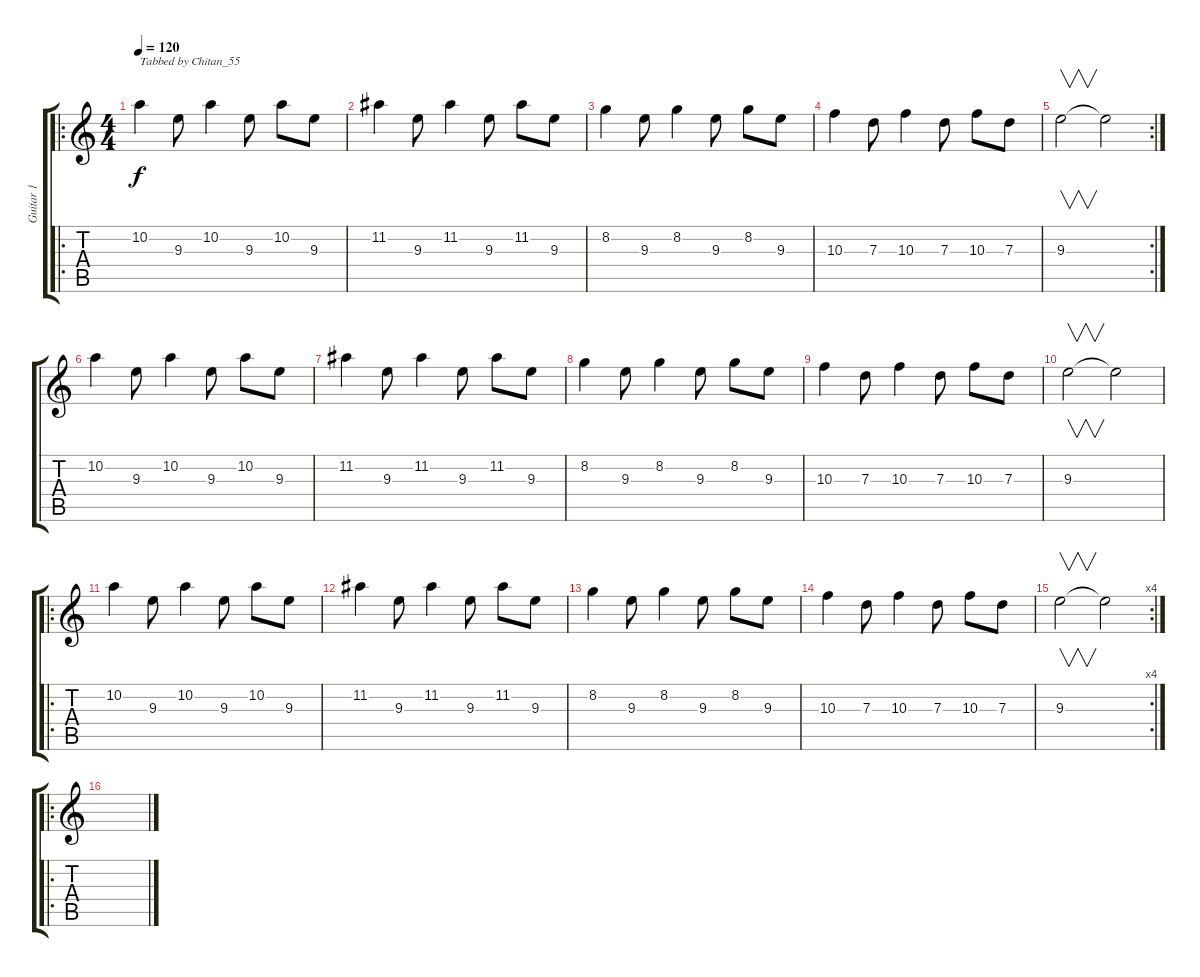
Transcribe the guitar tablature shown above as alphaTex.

\track ("Guitar 1" "Guitar 1") {instrument electricguitarclean}
\staff {score tabs}
\tuning (E4 B3 G3 D3 A2 E2) {hide}
\ro
\ts (4 4)
\tempo 120
\clef g2
\ks c
10.2.4{txt "Tabbed by Chitan_55" dy f instrument electricguitarclean} 9.3.8 10.2.4 9.3.8 10.2.8 9.3.8 |
11.2.4 9.3.8 11.2.4 9.3.8 11.2.8 9.3.8 |
8.2.4 9.3.8 8.2.4 9.3.8 8.2.8 9.3.8 |
10.3.4 7.3.8 10.3.4 7.3.8 10.3.8 7.3.8 |
\rc 2
9.3.2{v} 9.3{t}.2 |
10.2.4 9.3.8 10.2.4 9.3.8 10.2.8 9.3.8 |
11.2.4 9.3.8 11.2.4 9.3.8 11.2.8 9.3.8 |
8.2.4 9.3.8 8.2.4 9.3.8 8.2.8 9.3.8 |
10.3.4 7.3.8 10.3.4 7.3.8 10.3.8 7.3.8 |
9.3.2{v} 9.3{t}.2 |
\ro
10.2.4 9.3.8 10.2.4 9.3.8 10.2.8 9.3.8 |
11.2.4 9.3.8 11.2.4 9.3.8 11.2.8 9.3.8 |
8.2.4 9.3.8 8.2.4 9.3.8 8.2.8 9.3.8 |
10.3.4 7.3.8 10.3.4 7.3.8 10.3.8 7.3.8 |
\rc 4
9.3.2{v} 9.3{t}.2 |
\ro
